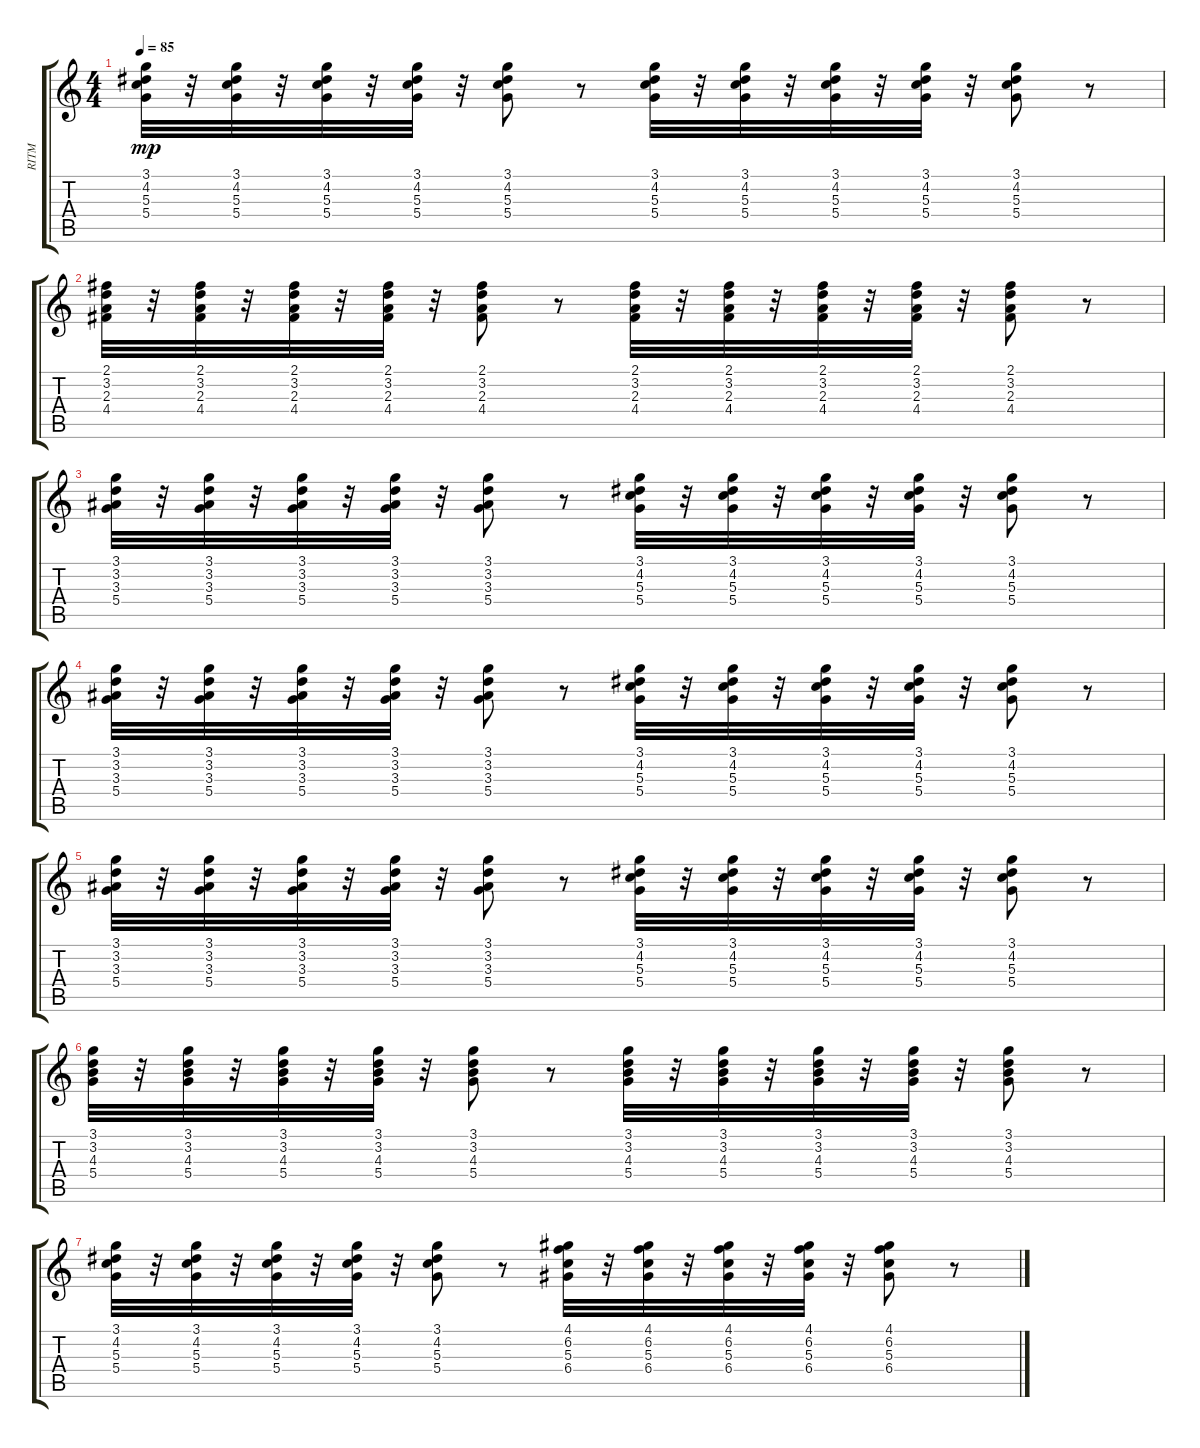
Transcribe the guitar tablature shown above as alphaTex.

\track ("RITM" "RITM") {instrument electricguitarmuted}
\staff {score tabs}
\tuning (E4 B3 G3 D3 A2 E2) {hide}
\ts (4 4)
\tempo 85
\clef g2
\ks c
(3.1 4.2 5.3 5.4).32{dy mp} r.32 (3.1 4.2 5.3 5.4).32 r.32 (3.1 4.2 5.3 5.4).32 r.32 (3.1 4.2 5.3 5.4).32 r.32 (3.1 4.2 5.3 5.4).8 r.8 (3.1 4.2 5.3 5.4).32 r.32 (3.1 4.2 5.3 5.4).32 r.32 (3.1 4.2 5.3 5.4).32 r.32 (3.1 4.2 5.3 5.4).32 r.32 (3.1 4.2 5.3 5.4).8 r.8 |
(2.1 3.2 2.3 4.4).32 r.32 (2.1 3.2 2.3 4.4).32 r.32 (2.1 3.2 2.3 4.4).32 r.32 (2.1 3.2 2.3 4.4).32 r.32 (2.1 3.2 2.3 4.4).8 r.8 (2.1 3.2 2.3 4.4).32 r.32 (2.1 3.2 2.3 4.4).32 r.32 (2.1 3.2 2.3 4.4).32 r.32 (2.1 3.2 2.3 4.4).32 r.32 (2.1 3.2 2.3 4.4).8 r.8 |
(3.1 3.2 3.3 5.4).32 r.32 (3.1 3.2 3.3 5.4).32 r.32 (3.1 3.2 3.3 5.4).32 r.32 (3.1 3.2 3.3 5.4).32 r.32 (3.1 3.2 3.3 5.4).8 r.8 (3.1 4.2 5.3 5.4).32 r.32 (3.1 4.2 5.3 5.4).32 r.32 (3.1 4.2 5.3 5.4).32 r.32 (3.1 4.2 5.3 5.4).32 r.32 (3.1 4.2 5.3 5.4).8 r.8 |
(3.1 3.2 3.3 5.4).32 r.32 (3.1 3.2 3.3 5.4).32 r.32 (3.1 3.2 3.3 5.4).32 r.32 (3.1 3.2 3.3 5.4).32 r.32 (3.1 3.2 3.3 5.4).8 r.8 (3.1 4.2 5.3 5.4).32 r.32 (3.1 4.2 5.3 5.4).32 r.32 (3.1 4.2 5.3 5.4).32 r.32 (3.1 4.2 5.3 5.4).32 r.32 (3.1 4.2 5.3 5.4).8 r.8 |
(3.1 3.2 3.3 5.4).32 r.32 (3.1 3.2 3.3 5.4).32 r.32 (3.1 3.2 3.3 5.4).32 r.32 (3.1 3.2 3.3 5.4).32 r.32 (3.1 3.2 3.3 5.4).8 r.8 (3.1 4.2 5.3 5.4).32 r.32 (3.1 4.2 5.3 5.4).32 r.32 (3.1 4.2 5.3 5.4).32 r.32 (3.1 4.2 5.3 5.4).32 r.32 (3.1 4.2 5.3 5.4).8 r.8 |
(3.1 3.2 4.3 5.4).32 r.32 (3.1 3.2 4.3 5.4).32 r.32 (3.1 3.2 4.3 5.4).32 r.32 (3.1 3.2 4.3 5.4).32 r.32 (3.1 3.2 4.3 5.4).8 r.8 (3.1 3.2 4.3 5.4).32 r.32 (3.1 3.2 4.3 5.4).32 r.32 (3.1 3.2 4.3 5.4).32 r.32 (3.1 3.2 4.3 5.4).32 r.32 (3.1 3.2 4.3 5.4).8 r.8 |
(3.1 4.2 5.3 5.4).32 r.32 (3.1 4.2 5.3 5.4).32 r.32 (3.1 4.2 5.3 5.4).32 r.32 (3.1 4.2 5.3 5.4).32 r.32 (3.1 4.2 5.3 5.4).8 r.8 (4.1 6.2 5.3 6.4).32 r.32 (4.1 6.2 5.3 6.4).32 r.32 (4.1 6.2 5.3 6.4).32 r.32 (4.1 6.2 5.3 6.4).32 r.32 (4.1 6.2 5.3 6.4).8 r.8
